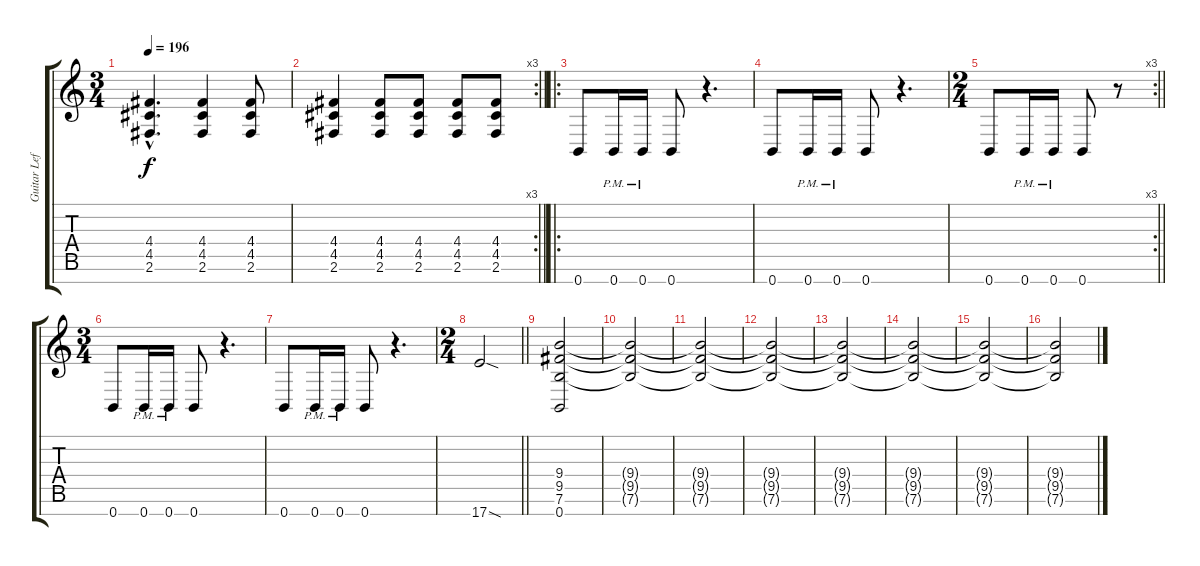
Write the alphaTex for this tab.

\track ("Guitar Left" "Guitar Lef") {instrument distortionguitar}
\staff {score tabs}
\tuning (E4 B3 G3 D3 A2 E2 B1) {hide}
\ts (3 4)
\tempo 196
\clef g2
\ks c
(4.4{hac} 4.5{hac} 2.6{hac}).4{d dy f} (4.4 4.5 2.6).4 (4.4 4.5 2.6).8 |
\rc 3
\barLineRight lightlight
(4.4 4.5 2.6).4 (4.4 4.5 2.6).8 (4.4 4.5 2.6).8 (4.4 4.5 2.6).8 (4.4 4.5 2.6).8 |
\ro
0.7.8 0.7{pm}.16 0.7{pm}.16 0.7.8 r.4{d} |
0.7.8 0.7{pm}.16 0.7{pm}.16 0.7.8 r.4{d} |
\rc 3
\ts (2 4)
\barLineRight lightlight
0.7.8 0.7{pm}.16 0.7{pm}.16 0.7.8 r.8 |
\ts (3 4)
0.7.8 0.7{pm}.16 0.7{pm}.16 0.7.8 r.4{d} |
0.7.8 0.7{pm}.16 0.7{pm}.16 0.7.8 r.4{d} |
\ts (2 4)
\barLineRight lightlight
17.7{sod}.2 |
(9.4 9.5 7.6 0.7).2 |
(9.4{t} 9.5{t} 7.6{t}).2 |
(9.4{t} 9.5{t} 7.6{t}).2 |
(9.4{t} 9.5{t} 7.6{t}).2 |
(9.4{t} 9.5{t} 7.6{t}).2{volume 0} |
(9.4{t} 9.5{t} 7.6{t}).2 |
(9.4{t} 9.5{t} 7.6{t}).2 |
(9.4{t} 9.5{t} 7.6{t}).2
